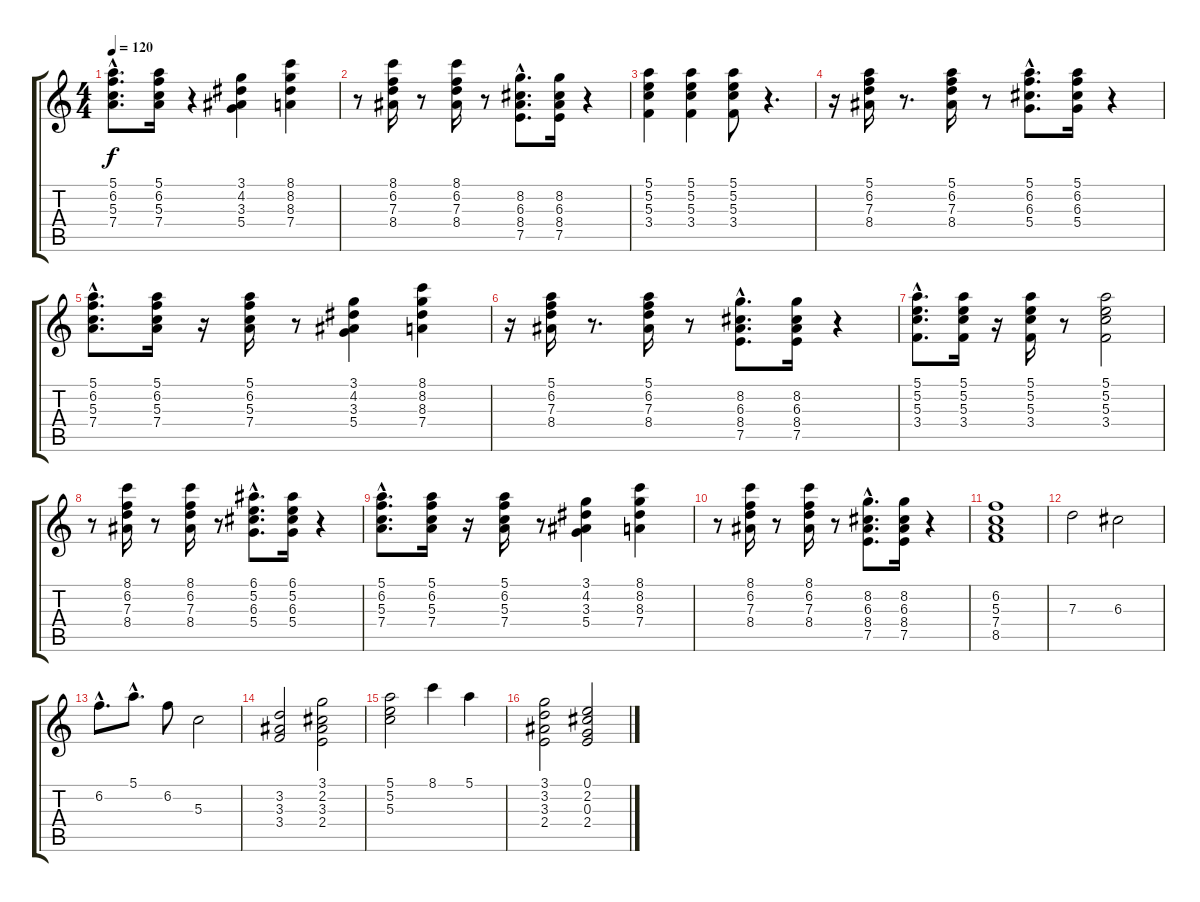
\track "" {instrument acousticguitarsteel}
\staff {score tabs}
\tuning (E4 B3 G3 D3 A2 E2) {hide}
\ts (4 4)
\tempo 120
\clef g2
\ks c
(5.1{hac} 6.2{hac} 5.3{hac} 7.4{hac}).8{d dy f} (5.1 6.2 5.3 7.4).16 r.4 (3.1 4.2 3.3 5.4).4 (8.1 8.2 8.3 7.4).4 |
r.8 (8.1 6.2 7.3 8.4).16 r.8 (8.1 6.2 7.3 8.4).16 r.8 (8.2{hac} 6.3{hac} 8.4{hac} 7.5{hac}).8{d} (8.2 6.3 8.4 7.5).16 r.4 |
(5.1 5.2 5.3 3.4).4 (5.1 5.2 5.3 3.4).4 (5.1 5.2 5.3 3.4).8 r.4{d} |
r.16 (5.1 6.2 7.3 8.4).16 r.8{d} (5.1 6.2 7.3 8.4).16 r.8 (5.1{hac} 6.2{hac} 6.3{hac} 5.4{hac}).8{d} (5.1 6.2 6.3 5.4).16 r.4 |
(5.1{hac} 6.2{hac} 5.3{hac} 7.4{hac}).8{d} (5.1 6.2 5.3 7.4).16 r.16 (5.1 6.2 5.3 7.4).16 r.8 (3.1 4.2 3.3 5.4).4 (8.1 8.2 8.3 7.4).4 |
r.16 (5.1 6.2 7.3 8.4).16 r.8{d} (5.1 6.2 7.3 8.4).16 r.8 (8.2{hac} 6.3{hac} 8.4{hac} 7.5{hac}).8{d} (8.2 6.3 8.4 7.5).16 r.4 |
(5.1{hac} 5.2{hac} 5.3{hac} 3.4{hac}).8{d} (5.1 5.2 5.3 3.4).16 r.16 (5.1 5.2 5.3 3.4).16 r.8 (5.1 5.2 5.3 3.4).2 |
r.8 (8.1 6.2 7.3 8.4).16 r.8 (8.1 6.2 7.3 8.4).16 r.8 (6.1{hac} 5.2{hac} 6.3{hac} 5.4{hac}).8{d} (6.1 5.2 6.3 5.4).16 r.4 |
(5.1{hac} 6.2{hac} 5.3{hac} 7.4{hac}).8{d} (5.1 6.2 5.3 7.4).16 r.16 (5.1 6.2 5.3 7.4).16 r.8 (3.1 4.2 3.3 5.4).4 (8.1 8.2 8.3 7.4).4 |
r.8 (8.1 6.2 7.3 8.4).16 r.8 (8.1 6.2 7.3 8.4).16 r.8 (8.2{hac} 6.3{hac} 8.4{hac} 7.5{hac}).8{d} (8.2 6.3 8.4 7.5).16 r.4 |
(6.2 5.3 7.4 8.5).1 |
7.3.2 6.3.2 |
6.2{hac}.8{d} 5.1{hac}.8{d} 6.2.8 5.3.2 |
(3.2 3.3 3.4).2 (3.1 2.2 3.3 2.4).2 |
(5.1 5.2 5.3).2 8.1.4 5.1.4 |
(3.1 3.2 3.3 2.4).2 (0.1 2.2 0.3 2.4).2
